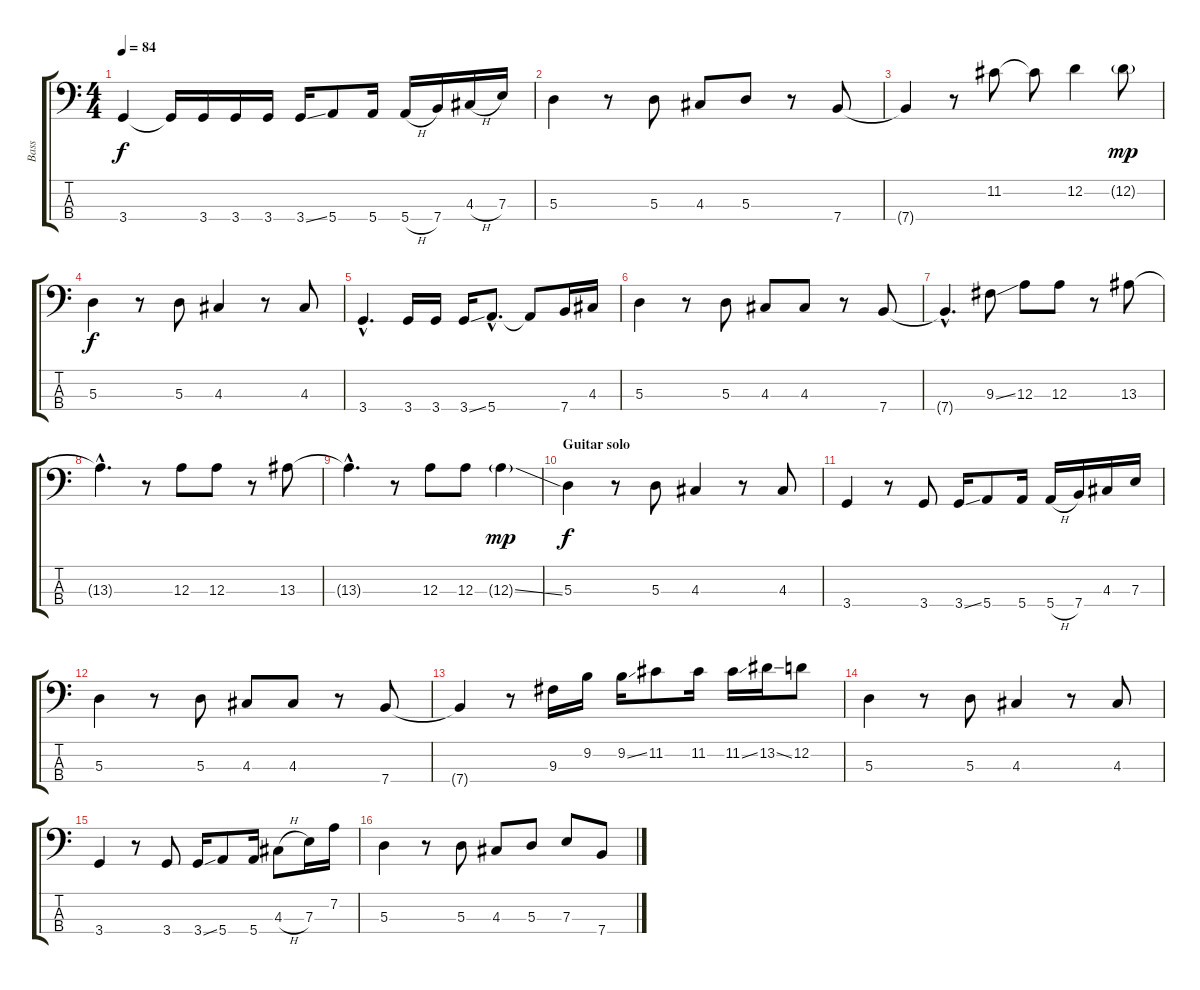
\track ("Bass" "Bass") {instrument electricbassfinger}
\staff {score tabs}
\tuning (G2 D2 A1 E1) {hide}
\ts (4 4)
\tempo 84
\clef f4
\ks c
3.4.4{dy f} 3.4{t}.16 3.4.16 3.4.16 3.4.16 3.4{ss}.16 5.4.8 5.4.16 5.4{h}.16 7.4.16 4.3{h}.16 7.3.16 |
5.3.4 r.8 5.3.8 4.3.8 5.3.8 r.8 7.4.8 |
7.4{t}.4 r.8 11.2.8 11.2{t}.8 12.2.4 12.2{g}.8{dy mp} |
5.3.4{dy f} r.8 5.3.8 4.3.4 r.8 4.3.8 |
3.4{hac}.4{d} 3.4.16 3.4.16 3.4{ss}.16 5.4{hac}.8{d} 5.4{t}.8 7.4.16 4.3.16 |
5.3.4 r.8 5.3.8 4.3.8 4.3.8 r.8 7.4.8 |
7.4{hac t}.4{d} 9.3{ss}.8 12.3.8 12.3.8 r.8 13.3.8 |
13.3{hac t}.4{d} r.8 12.3.8 12.3.8 r.8 13.3.8 |
13.3{hac t}.4{d} r.8 12.3.8 12.3.8 12.3{ss g}.4{dy mp} |
\section ("" "Guitar solo")
5.3.4{dy f} r.8 5.3.8 4.3.4 r.8 4.3.8 |
3.4.4 r.8 3.4.8 3.4{ss}.16 5.4.8 5.4.16 5.4{h}.16 7.4.16 4.3.16 7.3.16 |
5.3.4 r.8 5.3.8 4.3.8 4.3.8 r.8 7.4.8 |
7.4{t}.4 r.8 9.3.16 9.2.16 9.2{ss}.16 11.2.8 11.2.16 11.2{ss}.16 13.2{ss}.16 12.2.8 |
5.3.4 r.8 5.3.8 4.3.4 r.8 4.3.8 |
3.4.4 r.8 3.4.8 3.4{ss}.16 5.4.8 5.4.16 4.3{h}.8 7.3.16 7.2.16 |
5.3.4 r.8 5.3.8 4.3.8 5.3.8 7.3.8 7.4.8
